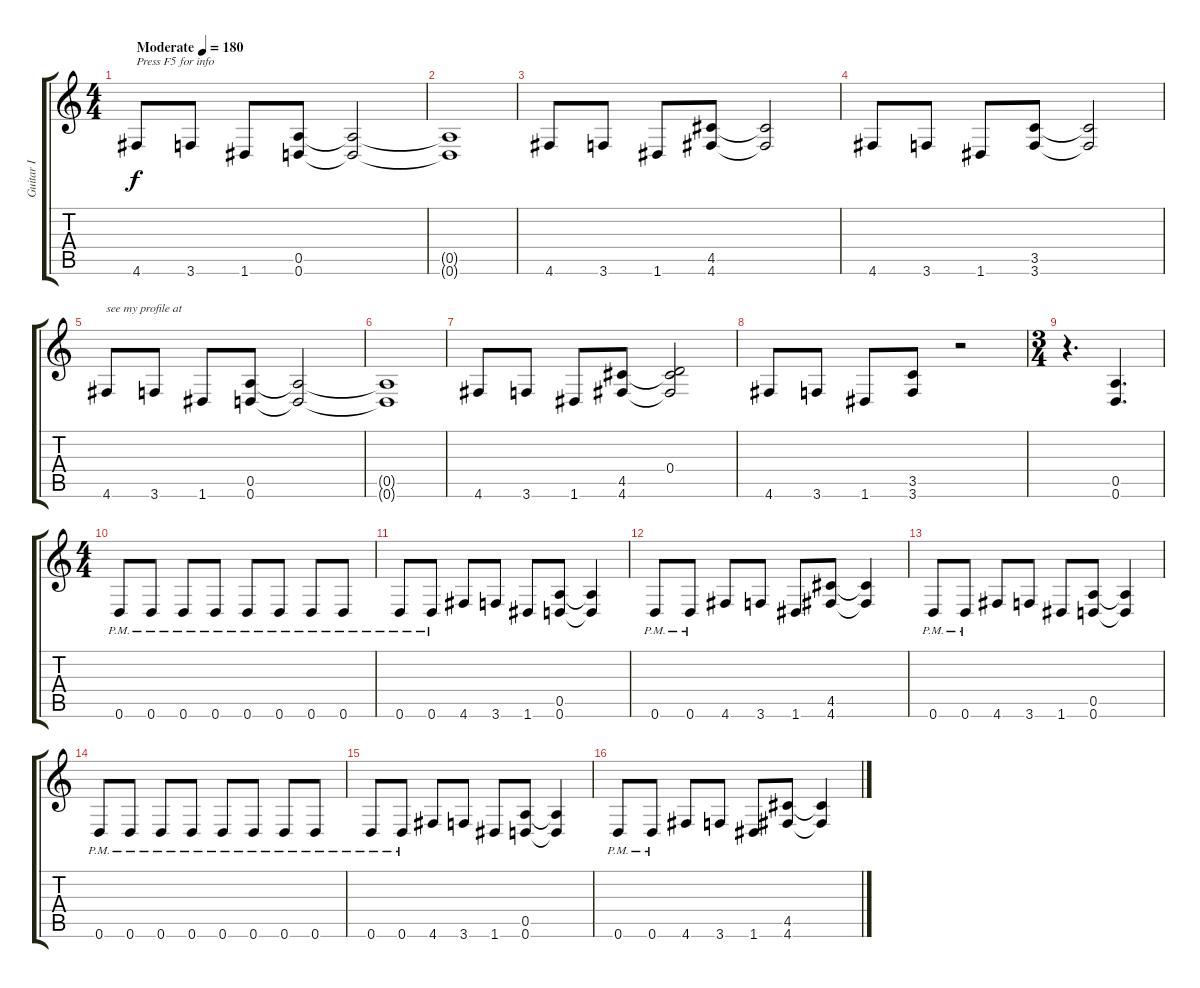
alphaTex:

\track ("Guitar I" "Guitar I") {instrument distortionguitar}
\staff {score tabs}
\tuning (E4 B3 G3 D3 A2 D2) {hide}
\ts (4 4)
\tempo (180 "Moderate")
\clef g2
\ks c
4.6.8{txt "Press F5 for info" dy f instrument distortionguitar} 3.6.8 1.6.8 (0.5 0.6).8 (0.5{t} 0.6{t}).2 |
(0.5{t} 0.6{t}).1 |
4.6.8 3.6.8 1.6.8 (4.5 4.6).8 (4.5{t} 4.6{t}).2 |
4.6.8 3.6.8 1.6.8 (3.5 3.6).8 (3.5{t} 3.6{t}).2 |
4.6.8{txt "see my profile at"} 3.6.8 1.6.8 (0.5 0.6).8 (0.5{t} 0.6{t}).2 |
(0.5{t} 0.6{t}).1 |
4.6.8 3.6.8 1.6.8 (4.5 4.6).8 (0.4 4.5{t} 4.6{t}).2 |
4.6.8 3.6.8 1.6.8 (3.5 3.6).8 r.2 |
\ts (3 4)
r.4{d} (0.5 0.6).4{d} |
\ts (4 4)
0.6{pm}.8 0.6{pm}.8 0.6{pm}.8 0.6{pm}.8 0.6{pm}.8 0.6{pm}.8 0.6{pm}.8 0.6{pm}.8 |
0.6{pm}.8 0.6{pm}.8 4.6.8 3.6.8 1.6.8 (0.5 0.6).8 (0.5{t} 0.6{t}).4 |
0.6{pm}.8 0.6{pm}.8 4.6.8 3.6.8 1.6.8 (4.5 4.6).8 (4.5{t} 4.6{t}).4 |
0.6{pm}.8 0.6{pm}.8 4.6.8 3.6.8 1.6.8 (0.5 0.6).8 (0.5{t} 0.6{t}).4 |
0.6{pm}.8 0.6{pm}.8 0.6{pm}.8 0.6{pm}.8 0.6{pm}.8 0.6{pm}.8 0.6{pm}.8 0.6{pm}.8 |
0.6{pm}.8 0.6{pm}.8 4.6.8 3.6.8 1.6.8 (0.5 0.6).8 (0.5{t} 0.6{t}).4 |
0.6{pm}.8 0.6{pm}.8 4.6.8 3.6.8 1.6.8 (4.5 4.6).8 (4.5{t} 4.6{t}).4
